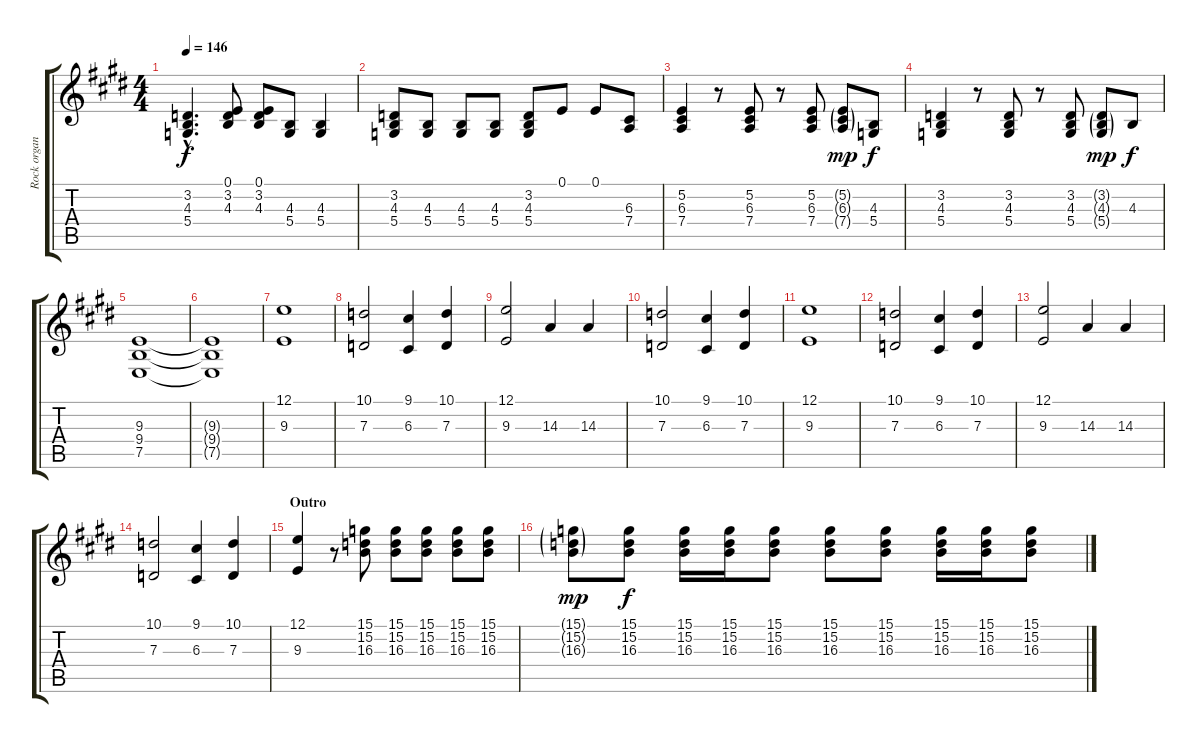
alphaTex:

\track ("Rock organ" "Rock organ") {instrument drawbarorgan}
\staff {score tabs}
\tuning (E4 B3 G3 D3 A2 E2) {hide}
\ts (4 4)
\tempo 146
\clef g2
\ks e
(3.2{hac} 4.3{hac} 5.4{hac}).4{d dy f} (0.1 3.2 4.3).8 (0.1 3.2 4.3).8 (4.3 5.4).8 (4.3 5.4).4 |
(3.2 4.3 5.4).8 (4.3 5.4).8 (4.3 5.4).8 (4.3 5.4).8 (3.2 4.3 5.4).8 0.1.8 0.1.8 (6.3 7.4).8 |
(5.2 6.3 7.4).4 r.8 (5.2 6.3 7.4).8 r.8 (5.2 6.3 7.4).8 (5.2{g} 6.3{g} 7.4{g}).8{dy mp} (4.3 5.4).8{dy f} |
(3.2 4.3 5.4).4 r.8 (3.2 4.3 5.4).8 r.8 (3.2 4.3 5.4).8 (3.2{g} 4.3{g} 5.4{g}).8{dy mp} 4.3.8{dy f} |
(9.3 9.4 7.5).1 |
(9.3{t} 9.4{t} 7.5{t}).1 |
(12.1 9.3).1 |
(10.1 7.3).2 (9.1 6.3).4 (10.1 7.3).4 |
(12.1 9.3).2 14.3.4 14.3.4 |
(10.1 7.3).2 (9.1 6.3).4 (10.1 7.3).4 |
(12.1 9.3).1 |
(10.1 7.3).2 (9.1 6.3).4 (10.1 7.3).4 |
(12.1 9.3).2 14.3.4 14.3.4 |
(10.1 7.3).2 (9.1 6.3).4 (10.1 7.3).4 |
\section ("" "Outro")
(12.1 9.3).4 r.8 (15.1 15.2 16.3).8 (15.1 15.2 16.3).8 (15.1 15.2 16.3).8 (15.1 15.2 16.3).8 (15.1 15.2 16.3).8 |
(15.1{g} 15.2{g} 16.3{g}).8{dy mp} (15.1 15.2 16.3).8{dy f} (15.1 15.2 16.3).16 (15.1 15.2 16.3).16 (15.1 15.2 16.3).8 (15.1 15.2 16.3).8 (15.1 15.2 16.3).8 (15.1 15.2 16.3).16 (15.1 15.2 16.3).16 (15.1 15.2 16.3).8
